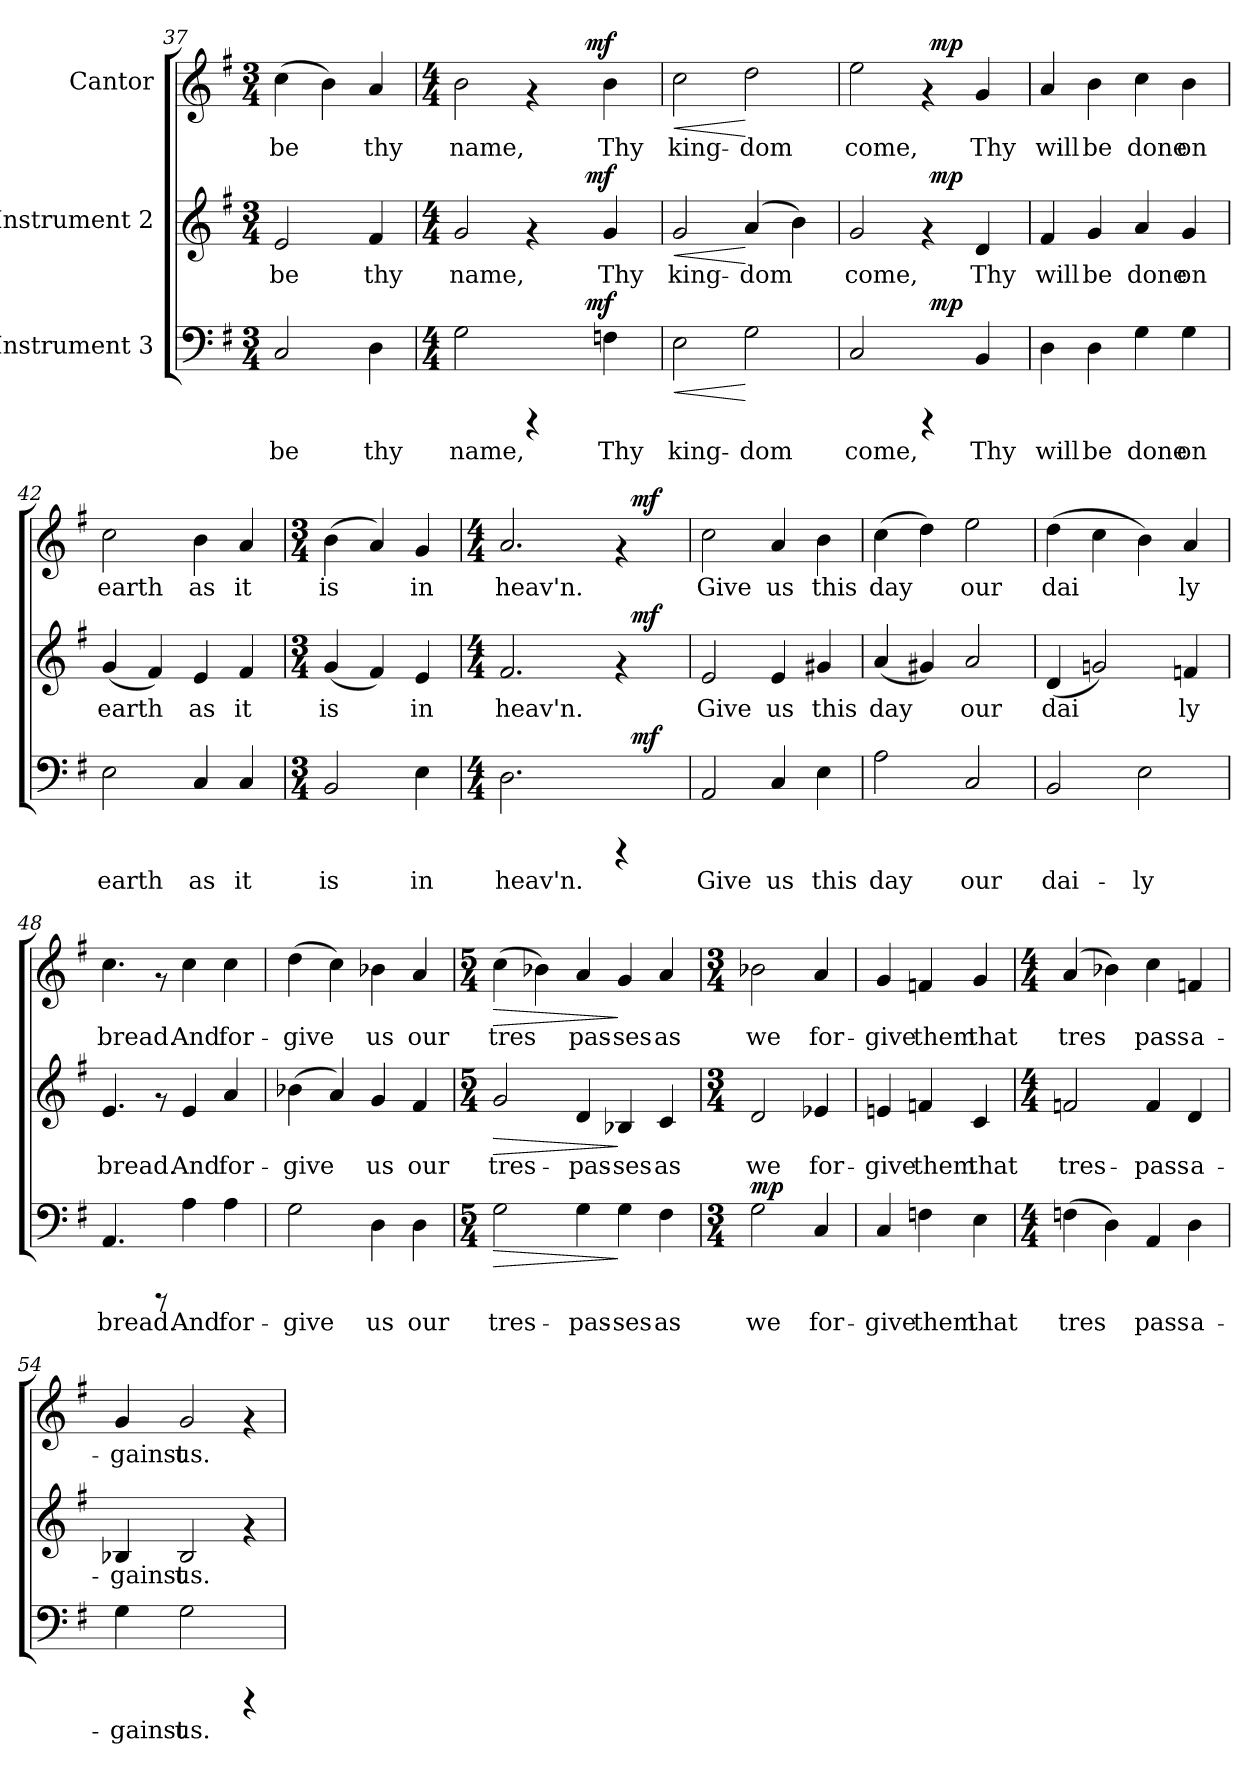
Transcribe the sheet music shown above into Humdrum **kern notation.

**kern	**text	**dynam	**kern	**text	**dynam	**kern	**text	**dynam
*part3	*part3	*part3	*part2	*part2	*part2	*part1	*part1	*part1
*staff3	*staff3	*staff3	*staff2	*staff2	*staff2	*staff1	*staff1	*staff1
*I"Instrument 3	*	*	*I"Instrument 2	*	*	*I"Cantor	*	*
*clefF4	*	*	*clefG2	*	*	*clefG2	*	*
*k[f#]	*	*	*k[f#]	*	*	*k[f#]	*	*
*G:	*	*	*G:	*	*	*G:	*	*
*M3/4	*	*	*M3/4	*	*	*M3/4	*	*
=37	=37	=37	=37	=37	=37	=37	=37	=37
!	!LO:LY:b	!	!	!LO:LY:b	!	!	!LO:LY:b:cj	!
2C/	be	.	2e/	be	.	(>4cc\	be	.
!	!	!	!	!	!	!	!LO:LY:b:cj	!
.	.	.	.	.	.	4b\)	.	.
!	!LO:LY:b	!	!	!LO:LY:b	!	!	!LO:LY:b:cj	!
4D\	thy	.	4f#/	thy	.	4a/	thy	.
=38	=38	=38	=38	=38	=38	=38	=38	=38
*M4/4	*	*	*M4/4	*	*	*M4/4	*	*
!	!LO:LY:b	!	!	!LO:LY:b	!	!	!LO:LY:b:cj	!
*^	*	*	*^	*	*	*^	*	*
2G\	2ryy	name,	.	2g/	2ryy	name,	.	2b\	2ryy	name,	.
4rCCC	8ryy	.	.	4rf	8ryy	.	.	4rf	8ryy	.	.
.	16ryy	.	.	.	16ryy	.	.	.	16ryy	.	.
.	64ryy	.	.	.	64ryy	.	.	.	64ryy	.	.
!	!	!	!LO:DY:a	!	!	!	!LO:DY:a	!	!	!	!LO:DY:a
.	4ryy	.	mf	.	4ryy	.	mf	.	4ryy	.	mf
!	!	!LO:LY:b	!	!	!	!LO:LY:b	!	!	!	!LO:LY:b:cj	!
4Fn\	.	Thy	.	4g/	.	Thy	.	4b\	.	Thy	.
.	32.ryy	.	.	.	32.ryy	.	.	.	32.ryy	.	.
=39	=39	=39	=39	=39	=39	=39	=39	=39	=39	=39	=39
!	!	!LO:LY:b	!LO:HP:b	!	!	!LO:LY:b	!LO:HP:b	!	!	!LO:LY:b:cj	!LO:HP:b
*v	*v	*	*	*	*	*	*	*v	*v	*	*
*	*	*	*v	*v	*	*	*	*	*
2E\	king-	<	2g/	king-	<	2cc\	king-	<
!	!LO:LY:b	!	!	!LO:LY:b	!	!	!LO:LY:b:cj	!
2G\	-dom	[	(>4a/	-dom	[	2dd\	-dom	[
!	!	!	!	!LO:LY:b	!	!	!	!
.	.	.	4b\)	.	.	.	.	.
=40	=40	=40	=40	=40	=40	=40	=40	=40
!	!LO:LY:b	!	!	!LO:LY:b	!	!	!LO:LY:b:cj	!
*^	*	*	*^	*	*	*^	*	*
2C/	2ryy	come,	.	2g/	2ryy	come,	.	2ee\	2ryy	come,	.
4rCCC	64ryy	.	.	4rf	64ryy	.	.	4rf	64ryy	.	.
!	!	!	!LO:DY:a	!	!	!	!LO:DY:a	!	!	!	!LO:DY:a
.	4ryy	.	mp	.	4ryy	.	mp	.	4ryy	.	mp
!	!	!LO:LY:b	!	!	!	!LO:LY:b	!	!	!	!LO:LY:b:cj	!
4BB/	.	Thy	.	4d/	.	Thy	.	4g/	.	Thy	.
.	8...ryy	.	.	.	8...ryy	.	.	.	8...ryy	.	.
!!LO:LB:g=z
=41	=41	=41	=41	=41	=41	=41	=41	=41	=41	=41	=41
!	!	!LO:LY:b	!	!	!	!LO:LY:b	!	!	!	!LO:LY:b:cj	!
*v	*v	*	*	*	*	*	*	*v	*v	*	*
*	*	*	*v	*v	*	*	*	*	*
4D\	will	.	4f#/	will	.	4a/	will	.
!	!LO:LY:b	!	!	!LO:LY:b	!	!	!LO:LY:b:cj	!
4D\	be	.	4g/	be	.	4b\	be	.
!	!LO:LY:b	!	!	!LO:LY:b	!	!	!LO:LY:b:cj	!
4G\	done	.	4a/	done	.	4cc\	done	.
!	!LO:LY:b	!	!	!LO:LY:b	!	!	!LO:LY:b:cj	!
4G\	on	.	4g/	on	.	4b\	on	.
=42	=42	=42	=42	=42	=42	=42	=42	=42
!	!LO:LY:b	!	!	!LO:LY:b	!	!	!LO:LY:b:cj	!
2E\	earth	.	(<4g/	earth	.	2cc\	earth	.
!	!	!	!	!LO:LY:b	!	!	!	!
.	.	.	4f#/)	.	.	.	.	.
!	!LO:LY:b	!	!	!LO:LY:b	!	!	!LO:LY:b:cj	!
4C/	as	.	4e/	as	.	4b\	as	.
!	!LO:LY:b	!	!	!LO:LY:b	!	!	!LO:LY:b:cj	!
4C/	it	.	4f#/	it	.	4a/	it	.
=43	=43	=43	=43	=43	=43	=43	=43	=43
*M3/4	*	*	*M3/4	*	*	*M3/4	*	*
!	!LO:LY:b	!	!	!LO:LY:b	!	!	!LO:LY:b:cj	!
2BB/	is	.	(<4g/	is	.	(>4b\	is	.
!	!	!	!	!LO:LY:b	!	!	!LO:LY:b:cj	!
.	.	.	4f#/)	.	.	4a/)	.	.
!	!LO:LY:b	!	!	!LO:LY:b	!	!	!LO:LY:b:cj	!
4E\	in	.	4e/	in	.	4g/	in	.
=44	=44	=44	=44	=44	=44	=44	=44	=44
*M4/4	*	*	*M4/4	*	*	*M4/4	*	*
!	!LO:LY:b	!	!	!LO:LY:b	!	!	!LO:LY:b:cj	!
*^	*	*	*^	*	*	*^	*	*
2.D\	2ryy	heav'n.	.	2.f#/	2ryy	heav'n.	.	2.a/	2ryy	heav'n.	.
.	4ryy	.	.	.	4ryy	.	.	.	4ryy	.	.
4rCCC	32.ryy	.	.	4rf	32.ryy	.	.	4rf	32.ryy	.	.
!	!	!	!LO:DY:a	!	!	!	!LO:DY:a	!	!	!	!LO:DY:a
.	8ryy	.	mf	.	8ryy	.	mf	.	8ryy	.	mf
.	16ryy	.	.	.	16ryy	.	.	.	16ryy	.	.
.	64ryy	.	.	.	64ryy	.	.	.	64ryy	.	.
=45	=45	=45	=45	=45	=45	=45	=45	=45	=45	=45	=45
!	!	!LO:LY:b	!	!	!	!LO:LY:b	!	!	!	!LO:LY:b:cj	!
*v	*v	*	*	*	*	*	*	*v	*v	*	*
*	*	*	*v	*v	*	*	*	*	*
2AA/	Give	.	2e/	Give	.	2cc\	Give	.
!	!LO:LY:b	!	!	!LO:LY:b	!	!	!LO:LY:b:cj	!
4C/	us	.	4e/	us	.	4a/	us	.
!	!LO:LY:b	!	!	!LO:LY:b	!	!	!LO:LY:b:cj	!
4E\	this	.	4g#X/	this	.	4b\	this	.
=46	=46	=46	=46	=46	=46	=46	=46	=46
!	!LO:LY:b	!	!	!LO:LY:b	!	!	!LO:LY:b:cj	!
2A\	day	.	(<4a/	day	.	(>4cc\	day	.
!	!	!	!	!LO:LY:b	!	!	!LO:LY:b:cj	!
.	.	.	4g#X/)	.	.	4dd\)	.	.
!	!LO:LY:b	!	!	!LO:LY:b	!	!	!LO:LY:b:cj	!
2C/	our	.	2a/	our	.	2ee\	our	.
=47	=47	=47	=47	=47	=47	=47	=47	=47
!	!LO:LY:b	!	!	!LO:LY:b	!	!	!LO:LY:b:cj	!
2BB/	dai-	.	(<4d/	dai-	.	(>4dd\	dai-	.
!	!	!	!	!LO:LY:b	!	!	!LO:LY:b:cj	!
.	.	.	2gn/)	--	.	4cc\	--	.
!	!LO:LY:b	!	!	!	!	!	!LO:LY:b:cj	!
2E\	-ly	.	.	.	.	4b\)	--	.
!	!	!	!	!LO:LY:b	!	!	!LO:LY:b:cj	!
.	.	.	4fn/	-ly	.	4a/	-ly	.
=48	=48	=48	=48	=48	=48	=48	=48	=48
!	!LO:LY:b	!	!	!LO:LY:b	!	!	!LO:LY:b:cj	!
4.AA/	bread.	.	4.e/	bread.	.	4.cc\	bread.	.
8rCCC	.	.	8rf	.	.	8rf	.	.
!	!LO:LY:b	!	!	!LO:LY:b	!	!	!LO:LY:b:cj	!
4A\	And	.	4e/	And	.	4cc\	And	.
!	!LO:LY:b	!	!	!LO:LY:b	!	!	!LO:LY:b:cj	!
4A\	for-	.	4a/	for-	.	4cc\	for-	.
=49	=49	=49	=49	=49	=49	=49	=49	=49
!	!LO:LY:b	!	!	!LO:LY:b	!	!	!LO:LY:b:cj	!
2G\	-give	.	(>4b-X\	-give	.	(>4dd\	-give	.
!	!	!	!	!LO:LY:b	!	!	!LO:LY:b:cj	!
.	.	.	4a/)	.	.	4cc\)	.	.
!	!LO:LY:b	!	!	!LO:LY:b	!	!	!LO:LY:b:cj	!
4D\	us	.	4g/	us	.	4b-X\	us	.
!	!LO:LY:b	!	!	!LO:LY:b	!	!	!LO:LY:b:cj	!
4D\	our	.	4f#/	our	.	4a/	our	.
!!LO:LB:g=z
=50	=50	=50	=50	=50	=50	=50	=50	=50
*M5/4	*	*	*M5/4	*	*	*M5/4	*	*
!	!LO:LY:b	!LO:HP:b	!	!LO:LY:b	!LO:HP:b	!	!LO:LY:b:cj	!LO:HP:b
2G\	tres-	>	2g/	tres-	>	(>4cc\	tres-	>
!	!	!	!	!	!	!	!LO:LY:b:cj	!
.	.	.	.	.	.	4b-X\)	--	.
!	!LO:LY:b	!	!	!LO:LY:b	!	!	!LO:LY:b:cj	!
4G\	-pas-	.	4d/	-pas-	.	4a/	-pas-	.
!	!LO:LY:b	!	!	!LO:LY:b	!	!	!LO:LY:b:cj	!
4G\	-ses	]	4B-X/	-ses	]	4g/	-ses	]
!	!LO:LY:b	!	!	!LO:LY:b	!	!	!LO:LY:b:cj	!
4F#\	as	.	4c/	as	.	4a/	as	.
=51	=51	=51	=51	=51	=51	=51	=51	=51
*M3/4	*	*	*M3/4	*	*	*M3/4	*	*
!	!LO:LY:b	!LO:DY:a	!	!LO:LY:b	!	!	!LO:LY:b:cj	!LO:DY:a
!	!	!	!	!	!	!	!	!LO:DY:n=1:b
2G\	we	mp	2d/	we	.	2b-X\	we	mp mp
!	!LO:LY:b	!	!	!LO:LY:b	!	!	!LO:LY:b:cj	!
4C/	for-	.	4e-X/	for-	.	4a/	for-	.
=52	=52	=52	=52	=52	=52	=52	=52	=52
!	!LO:LY:b	!	!	!LO:LY:b	!	!	!LO:LY:b:cj	!
4C/	-give	.	4en/	-give	.	4g/	-give	.
!	!LO:LY:b	!	!	!LO:LY:b	!	!	!LO:LY:b:cj	!
4Fn\	them	.	4fn/	them	.	4fn/	them	.
!	!LO:LY:b	!	!	!LO:LY:b	!	!	!LO:LY:b:cj	!
4E\	that	.	4c/	that	.	4g/	that	.
=53	=53	=53	=53	=53	=53	=53	=53	=53
*M4/4	*	*	*M4/4	*	*	*M4/4	*	*
!	!LO:LY:b	!	!	!LO:LY:b	!	!	!LO:LY:b:cj	!
(>4Fn\	tres-	.	2fn/	tres-	.	(>4a/	tres-	.
!	!LO:LY:b	!	!	!	!	!	!LO:LY:b:cj	!
4D\)	--	.	.	.	.	4b-X\)	--	.
!	!LO:LY:b	!	!	!LO:LY:b	!	!	!LO:LY:b:cj	!
4AA/	-pass	.	4f/	-pass	.	4cc\	-pass	.
!	!LO:LY:b	!	!	!LO:LY:b	!	!	!LO:LY:b:cj	!
4D\	a-	.	4d/	a-	.	4fn/	a-	.
=54	=54	=54	=54	=54	=54	=54	=54	=54
!	!LO:LY:b	!	!	!LO:LY:b	!	!	!LO:LY:b:cj	!
4G\	-gainst	.	4B-X/	-gainst	.	4g/	-gainst	.
!	!LO:LY:b	!	!	!LO:LY:b	!	!	!LO:LY:b:cj	!
2G\	us.	.	2B-/	us.	.	2g/	us.	.
4rCCC	.	.	4rf	.	.	4rf	.	.
=	=	=	=	=	=	=	=	=
*-	*-	*-	*-	*-	*-	*-	*-	*-
